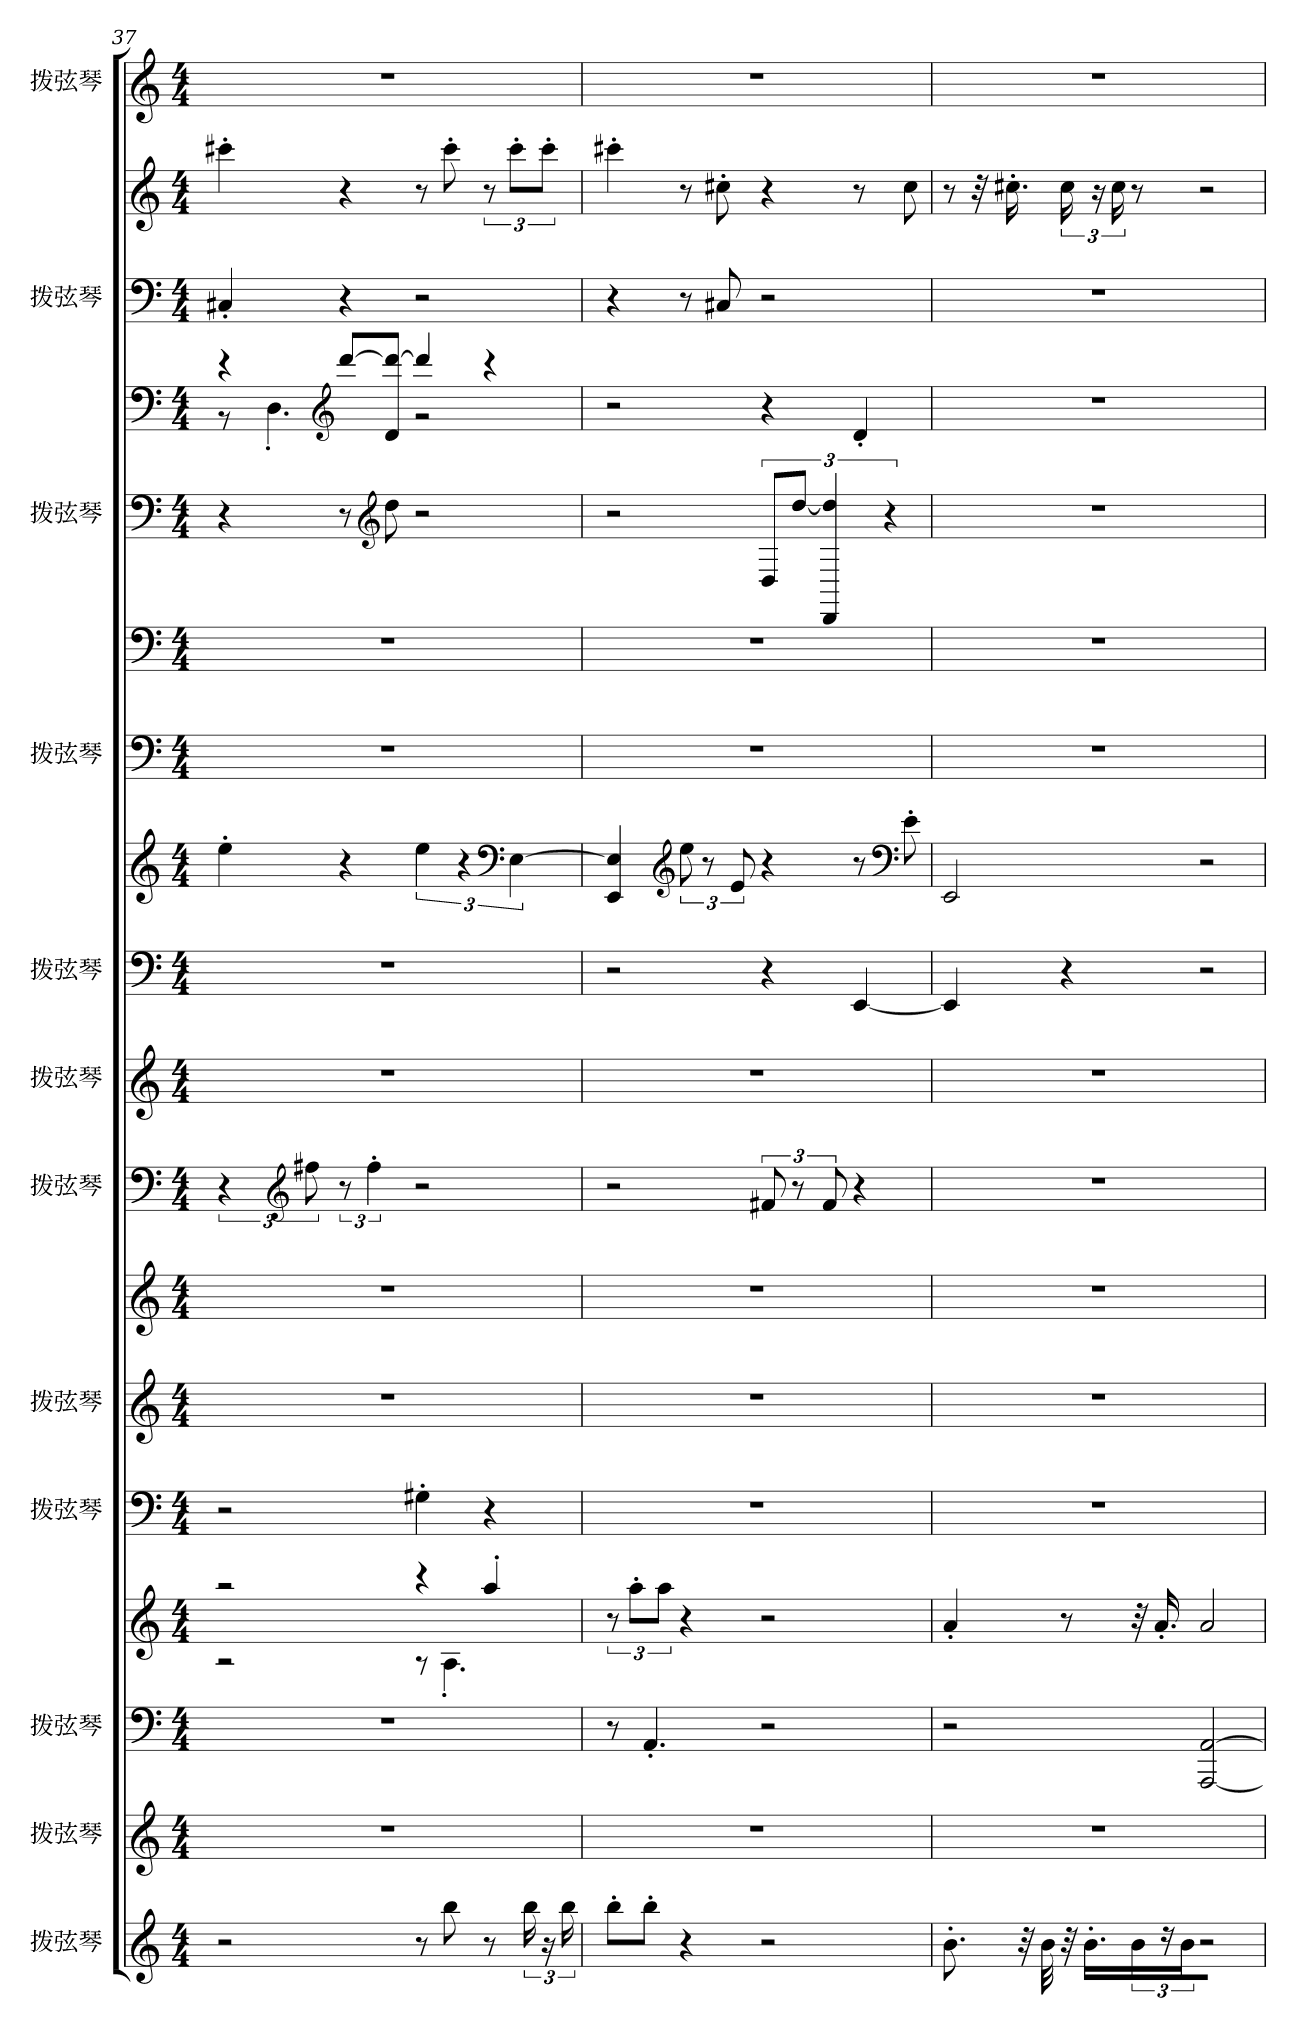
**kern	**kern	**kern	**kern	**kern	**kern	**kern	**kern	**kern	**kern	**kern	**kern	**kern	**kern	**kern	**kern	**kern	**kern
*part12	*part11	*part10	*part10	*part9	*part8	*part8	*part7	*part6	*part5	*part5	*part4	*part4	*part3	*part3	*part2	*part2	*part1
*staff18	*staff17	*staff16	*staff15	*staff14	*staff13	*staff12	*staff11	*staff10	*staff9	*staff8	*staff7	*staff6	*staff5	*staff4	*staff3	*staff2	*staff1
*I"拨弦琴	*I"拨弦琴	*I"拨弦琴	*	*I"拨弦琴	*I"拨弦琴	*	*I"拨弦琴	*I"拨弦琴	*I"拨弦琴	*	*I"拨弦琴	*	*I"拨弦琴	*	*I"拨弦琴	*	*I"拨弦琴
*clefG2	*clefG2	*clefF4	*clefG2	*clefF4	*clefG2	*clefG2	*clefF4	*clefG2	*clefF4	*clefG2	*clefF4	*clefF4	*clefF4	*clefF4	*clefF4	*clefG2	*clefG2
*k[]	*k[]	*k[]	*k[]	*k[]	*k[]	*k[]	*k[]	*k[]	*k[]	*k[]	*k[]	*k[]	*k[]	*k[]	*k[]	*k[]	*k[]
*M4/4	*M4/4	*M4/4	*M4/4	*M4/4	*M4/4	*M4/4	*M4/4	*M4/4	*M4/4	*M4/4	*M4/4	*M4/4	*M4/4	*M4/4	*M4/4	*M4/4	*M4/4
=37	=37	=37	=37	=37	=37	=37	=37	=37	=37	=37	=37	=37	=37	=37	=37	=37	=37
*	*	*	*^	*	*	*	*	*	*	*	*	*	*	*^	*	*	*
2r	1r	1r	2r	2r	2r	1r	1r	6r	1r	1r	4ee'\	1r	1r	4r	4r	8r	4C#X'/	4ccc#X'\	1r
.	.	.	.	.	.	.	.	.	.	.	.	.	.	.	.	4.D'\	.	.	.
*	*	*	*	*	*	*	*	*clefG2	*	*	*	*	*	*	*	*	*	*	*
.	.	.	.	.	.	.	.	12ff#X\	.	.	.	.	.	.	.	.	.	.	.
*	*	*	*	*	*	*	*	*	*	*	*	*	*	*	*clefG2	*	*	*	*
.	.	.	.	.	.	.	.	12r	.	.	4r	.	.	8r	[8ddd/L	.	4r	4r	.
.	.	.	.	.	.	.	.	6ff#'\	.	.	.	.	.	.	.	.	.	.	.
*	*	*	*	*	*	*	*	*	*	*	*	*	*	*clefG2	*	*	*	*	*
.	.	.	.	.	.	.	.	.	.	.	.	.	.	8dd\	8d/ 8ddd/_J	.	.	.	.
8r	.	.	4r	8r	4G#X'\	.	.	2r	.	.	6ee\	.	.	2r	4ddd/]	2r	2r	8r	.
8bb\	.	.	.	4.A'\	.	.	.	.	.	.	.	.	.	.	.	.	.	8ccc#'\	.
.	.	.	.	.	.	.	.	.	.	.	6r	.	.	.	.	.	.	.	.
8r	.	.	4aa'/	.	4r	.	.	.	.	.	.	.	.	.	4r	.	.	12r	.
*	*	*	*	*	*	*	*	*	*	*	*clefF4	*	*	*	*	*	*	*	*
.	.	.	.	.	.	.	.	.	.	.	[6E\	.	.	.	.	.	.	12ccc#'\L	.
24bb\	.	.	.	.	.	.	.	.	.	.	.	.	.	.	.	.	.	.	.
24r	.	.	.	.	.	.	.	.	.	.	.	.	.	.	.	.	.	12ccc#'\J	.
24bb\	.	.	.	.	.	.	.	.	.	.	.	.	.	.	.	.	.	.	.
*	*	*	*v	*v	*	*	*	*	*	*	*	*	*	*	*v	*v	*	*	*
!!LO:PB:g=z
=38	=38	=38	=38	=38	=38	=38	=38	=38	=38	=38	=38	=38	=38	=38	=38	=38	=38
8bb'\L	1r	8r	12r	1r	1r	1r	2r	1r	2r	4EE/ 4E/]	1r	1r	2r	2r	4r	4ccc#X'\	1r
.	.	.	12aa'\L	.	.	.	.	.	.	.	.	.	.	.	.	.	.
8bb'\J	.	4.AA'/	.	.	.	.	.	.	.	.	.	.	.	.	.	.	.
.	.	.	12aa\J	.	.	.	.	.	.	.	.	.	.	.	.	.	.
*	*	*	*	*	*	*	*	*	*	*clefG2	*	*	*	*	*	*	*
4r	.	.	4r	.	.	.	.	.	.	12ee\	.	.	.	.	8r	8r	.
.	.	.	.	.	.	.	.	.	.	12r	.	.	.	.	.	.	.
.	.	.	.	.	.	.	.	.	.	.	.	.	.	.	8C#X/	8cc#X'\	.
.	.	.	.	.	.	.	.	.	.	12e/	.	.	.	.	.	.	.
2r	.	2r	2r	.	.	.	12f#X/	.	4r	4r	.	.	12D/L	4r	2r	4r	.
.	.	.	.	.	.	.	12r	.	.	.	.	.	[12dd/J	.	.	.	.
.	.	.	.	.	.	.	12f#/	.	.	.	.	.	6DD/ 6dd/]	.	.	.	.
.	.	.	.	.	.	.	4r	.	[4EE/	8r	.	.	.	4d'/	.	8r	.
.	.	.	.	.	.	.	.	.	.	.	.	.	6r	.	.	.	.
*	*	*	*	*	*	*	*	*	*	*clefF4	*	*	*	*	*	*	*
.	.	.	.	.	.	.	.	.	.	8e'\	.	.	.	.	.	8cc#\	.
=39	=39	=39	=39	=39	=39	=39	=39	=39	=39	=39	=39	=39	=39	=39	=39	=39	=39
8.b'\	1r	2r	4a'/	1r	1r	1r	1r	1r	4EE/]	2EE/	1r	1r	1r	1r	1r	8r	1r
.	.	.	.	.	.	.	.	.	.	.	.	.	.	.	.	32r	.
.	.	.	.	.	.	.	.	.	.	.	.	.	.	.	.	16.cc#X'\	.
32r	.	.	.	.	.	.	.	.	.	.	.	.	.	.	.	.	.
32b\	.	.	.	.	.	.	.	.	.	.	.	.	.	.	.	.	.
32r	.	.	8r	.	.	.	.	.	4r	.	.	.	.	.	.	24cc#\	.
16.b'\LL	.	.	.	.	.	.	.	.	.	.	.	.	.	.	.	.	.
.	.	.	.	.	.	.	.	.	.	.	.	.	.	.	.	24r	.
.	.	.	.	.	.	.	.	.	.	.	.	.	.	.	.	24cc#\	.
24b\JJ	.	.	32r	.	.	.	.	.	.	.	.	.	.	.	.	8r	.
.	.	.	16.a'/	.	.	.	.	.	.	.	.	.	.	.	.	.	.
24r	.	.	.	.	.	.	.	.	.	.	.	.	.	.	.	.	.
24b\	.	.	.	.	.	.	.	.	.	.	.	.	.	.	.	.	.
2r	.	[2AAA/ [2AA/	2a/	.	.	.	.	.	2r	2r	.	.	.	.	.	2r	.
=	=	=	=	=	=	=	=	=	=	=	=	=	=	=	=	=	=
*-	*-	*-	*-	*-	*-	*-	*-	*-	*-	*-	*-	*-	*-	*-	*-	*-	*-
